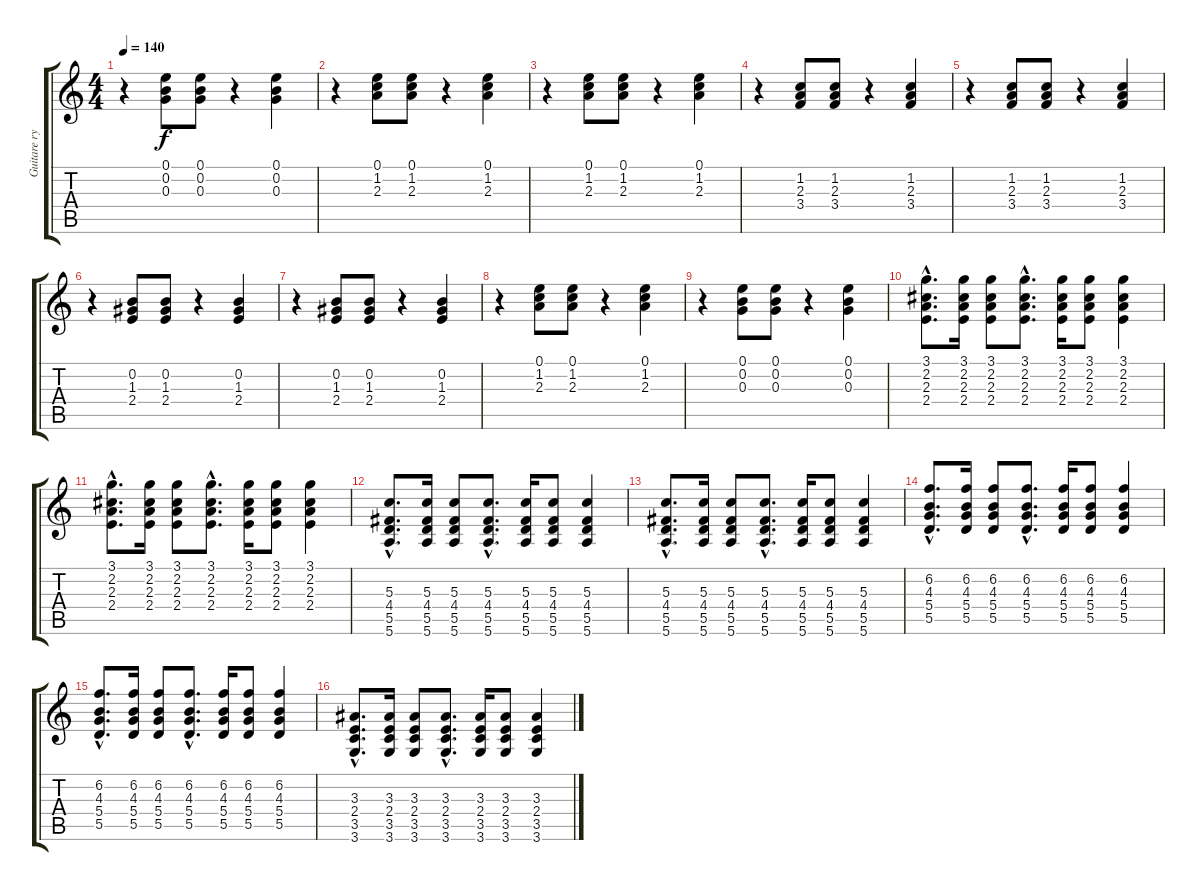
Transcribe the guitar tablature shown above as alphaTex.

\track ("Guitare rythmique" "Guitare ry") {instrument acousticguitarsteel}
\staff {score tabs}
\tuning (E4 B3 G3 D3 A2 E2) {hide}
\ts (4 4)
\tempo 140
\clef g2
\ks c
r.4{dy f} (0.1 0.2 0.3).8 (0.1 0.2 0.3).8 r.4 (0.1 0.2 0.3).4 |
r.4 (0.1 1.2 2.3).8 (0.1 1.2 2.3).8 r.4 (0.1 1.2 2.3).4 |
r.4 (0.1 1.2 2.3).8 (0.1 1.2 2.3).8 r.4 (0.1 1.2 2.3).4 |
r.4 (1.2 2.3 3.4).8 (1.2 2.3 3.4).8 r.4 (1.2 2.3 3.4).4 |
r.4 (1.2 2.3 3.4).8 (1.2 2.3 3.4).8 r.4 (1.2 2.3 3.4).4 |
r.4 (0.2 1.3 2.4).8 (0.2 1.3 2.4).8 r.4 (0.2 1.3 2.4).4 |
r.4 (0.2 1.3 2.4).8 (0.2 1.3 2.4).8 r.4 (0.2 1.3 2.4).4 |
r.4 (0.1 1.2 2.3).8 (0.1 1.2 2.3).8 r.4 (0.1 1.2 2.3).4 |
r.4 (0.1 0.2 0.3).8 (0.1 0.2 0.3).8 r.4 (0.1 0.2 0.3).4 |
(3.1{hac} 2.2{hac} 2.3{hac} 2.4{hac}).8{d} (3.1 2.2 2.3 2.4).16 (3.1 2.2 2.3 2.4).8 (3.1{hac} 2.2{hac} 2.3{hac} 2.4{hac}).8{d} (3.1 2.2 2.3 2.4).16 (3.1 2.2 2.3 2.4).8 (3.1 2.2 2.3 2.4).4 |
(3.1{hac} 2.2{hac} 2.3{hac} 2.4{hac}).8{d} (3.1 2.2 2.3 2.4).16 (3.1 2.2 2.3 2.4).8 (3.1{hac} 2.2{hac} 2.3{hac} 2.4{hac}).8{d} (3.1 2.2 2.3 2.4).16 (3.1 2.2 2.3 2.4).8 (3.1 2.2 2.3 2.4).4 |
(5.3{hac} 4.4{hac} 5.5{hac} 5.6{hac}).8{d} (5.3 4.4 5.5 5.6).16 (5.3 4.4 5.5 5.6).8 (5.3{hac} 4.4{hac} 5.5{hac} 5.6{hac}).8{d} (5.3 4.4 5.5 5.6).16 (5.3 4.4 5.5 5.6).8 (5.3 4.4 5.5 5.6).4 |
(5.3{hac} 4.4{hac} 5.5{hac} 5.6{hac}).8{d} (5.3 4.4 5.5 5.6).16 (5.3 4.4 5.5 5.6).8 (5.3{hac} 4.4{hac} 5.5{hac} 5.6{hac}).8{d} (5.3 4.4 5.5 5.6).16 (5.3 4.4 5.5 5.6).8 (5.3 4.4 5.5 5.6).4 |
(6.2{hac} 4.3{hac} 5.4{hac} 5.5{hac}).8{d} (6.2 4.3 5.4 5.5).16 (6.2 4.3 5.4 5.5).8 (6.2{hac} 4.3{hac} 5.4{hac} 5.5{hac}).8{d} (6.2 4.3 5.4 5.5).16 (6.2 4.3 5.4 5.5).8 (6.2 4.3 5.4 5.5).4 |
(6.2{hac} 4.3{hac} 5.4{hac} 5.5{hac}).8{d} (6.2 4.3 5.4 5.5).16 (6.2 4.3 5.4 5.5).8 (6.2{hac} 4.3{hac} 5.4{hac} 5.5{hac}).8{d} (6.2 4.3 5.4 5.5).16 (6.2 4.3 5.4 5.5).8 (6.2 4.3 5.4 5.5).4 |
(3.3{hac} 2.4{hac} 3.5{hac} 3.6{hac}).8{d} (3.3 2.4 3.5 3.6).16 (3.3 2.4 3.5 3.6).8 (3.3{hac} 2.4{hac} 3.5{hac} 3.6{hac}).8{d} (3.3 2.4 3.5 3.6).16 (3.3 2.4 3.5 3.6).8 (3.3 2.4 3.5 3.6).4
